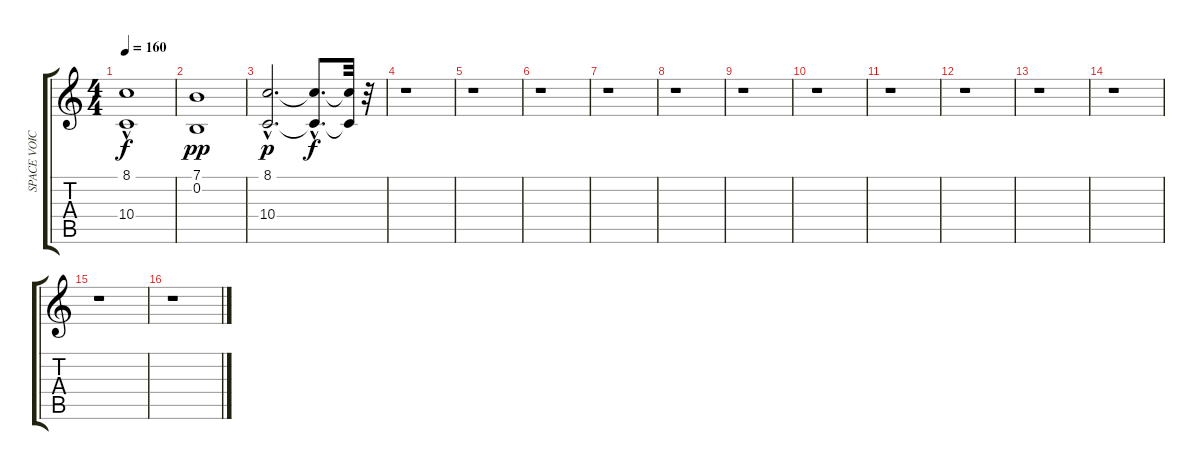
\track ("SPACE VOICE" "SPACE VOIC") {instrument vibraphone}
\staff {score tabs}
\tuning (E4 B3 G3 D3 A2 E2) {hide}
\ts (4 4)
\tempo 160
\clef g2
\ks c
(8.1{hac t} 10.4{t}).1{dy f} |
(7.1 0.2).1{dy pp} |
(8.1{hac} 10.4{hac}).2{d dy p} (8.1{hac t} 10.4{hac t}).8{d dy f} (8.1{t} 10.4{t}).32 r.32 |
r.1 |
r.1 |
r.1 |
r.1 |
r.1 |
r.1 |
r.1 |
r.1 |
r.1 |
r.1 |
r.1 |
r.1 |
r.1
